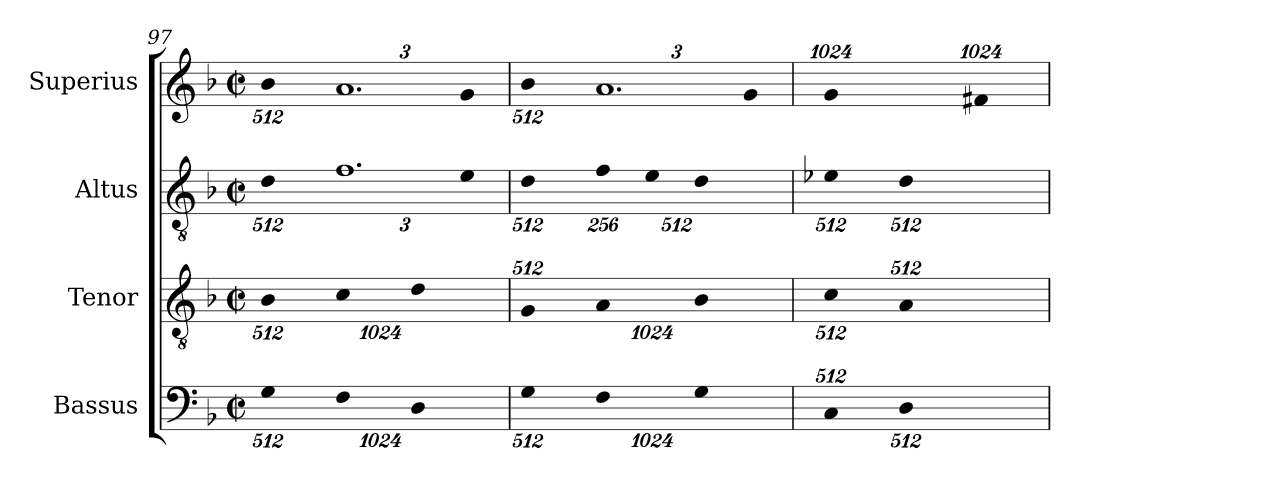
**kern	**kern	**kern	**kern
*part4	*part3	*part2	*part1
*staff4	*staff3	*staff2	*staff1
*I"Bassus	*I"Tenor	*I"Altus	*I"Superius
*I'B.	*I'T.	*	*I'S.
!!LO:LB:g=z
*clefF4	*clefGv2	*clefGv2	*clefG2
*	*ITrd7c12	*ITrd7c12	*
*k[b-]	*k[b-]	*k[b-]	*k[b-]
*F:	*F:	*F:	*F:
*M2/2	*M2/2	*M2/2	*M2/2
*met(c|)	*met(c|)	*met(c|)	*met(c|)
*Xbrackettup	*	*	*
=97	=97	=97	=97
!LO:N:vis=1	!	!	!
*	*Xbrackettup	*	*
!	!LO:N:vis=1	!	!
*	*	*Xbrackettup	*
!	!	!LO:N:vis=1	!
*	*	*	*Xbrackettup
!	!	!	!LO:N:vis=1
512%341Gi	512%341BB-i	512%341Di	512%341b-i
!LO:N:vis=1	!LO:N:vis=1	!	!
1024%683Fi	1024%683Ci	3%2.Fi	3%2.ai
!LO:N:vis=1	!LO:N:vis=1	!	!
1024%683Di	1024%683Di	.	.
!	!	!LO:N:vis=2	!LO:N:vis=2
.	.	512%171Ei\	512%171gi/
=98	=98	=98	=98
!LO:N:vis=1	!LO:N:vis=1	!LO:N:vis=1	!LO:N:vis=1
512%341Gi	512%341GGi	512%341Di	512%341b-i
!LO:N:vis=1	!LO:N:vis=1	!LO:N:vis=2	!
1024%683Fi	1024%683AAi	512%171Fi\	3%2.ai
!	!	!LO:N:vis=2	!
.	.	1024%341Ei\	.
!LO:N:vis=1	!LO:N:vis=1	!LO:N:vis=1	!
1024%683Gi	1024%683BB-i	1024%683Di	.
!	!	!	!LO:N:vis=2
.	.	.	512%171gi/
=99	=99	=99	=99
!LO:N:vis=1	!LO:N:vis=1	!LO:N:vis=1	!LO:N:vis=0
512%341Ci	512%341Ci	512%341E-Xi	1024%1365gi
!LO:N:vis=0	!LO:N:vis=0	!LO:N:vis=0	!
512%683Di	512%683AAi	512%683Di	.
!	!	!	!LO:N:vis=1
.	.	.	1024%683f#Xi
=	=	=	=
*-	*-	*-	*-
